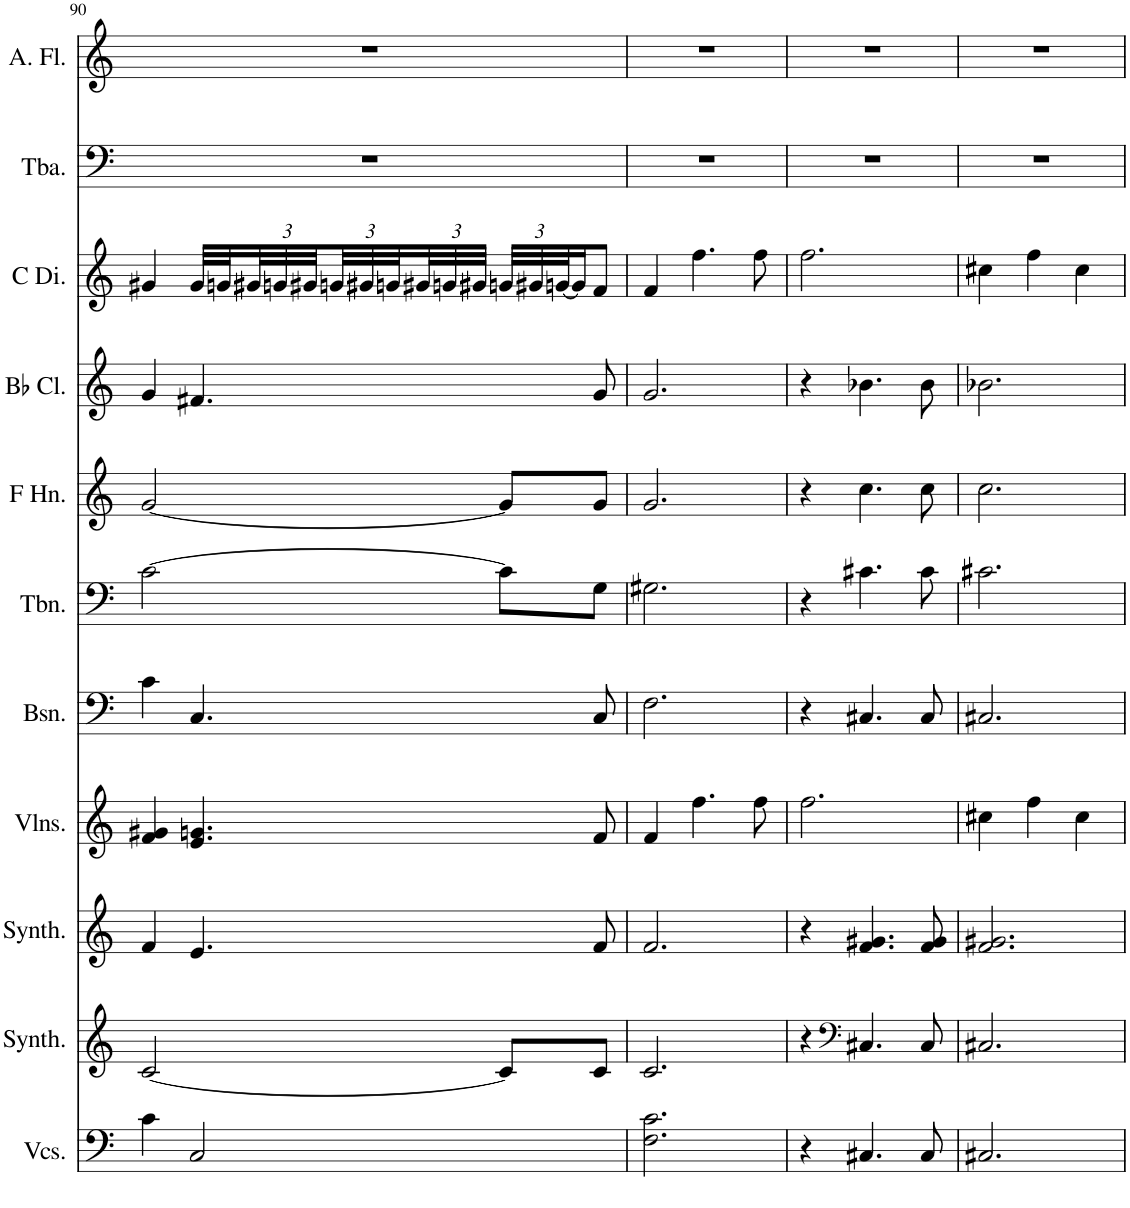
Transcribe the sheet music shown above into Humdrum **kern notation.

**kern	**kern	**kern	**kern	**kern	**kern	**kern	**kern	**kern	**kern	**kern
*part11	*part10	*part9	*part8	*part7	*part6	*part5	*part4	*part3	*part2	*part1
*staff11	*staff10	*staff9	*staff8	*staff7	*staff6	*staff5	*staff4	*staff3	*staff2	*staff1
*I"Violoncellos, D'Bass/Strings, etc	*I"String Synthesizer, Synth strings, etc	*I"String Synthesizer, Synth strings 2	*I"Violins, 1st violins	*I"Bassoon, Bass 2	*I"Trombone, Bass 1	*I"Horn in F, Tenor	*I"Bb Clarinet, Alto	*I"C Dizi, Treble	*I"Tuba, Bass Solo	*I"Alto Flute, Contralto Solo
*I'Vcs.	*I'Synth.	*I'Synth.	*I'Vlns.	*I'Bsn.	*I'Tbn.	*	*I'Bb Cl.	*I'C Di.	*I'Tba.	*I'A. Fl.
!!LO:PB:g=z
*clefF4	*clefG2	*clefG2	*clefG2	*clefF4	*clefF4	*clefG2	*clefG2	*clefG2	*clefF4	*clefG2
*	*	*	*	*	*	*Trd4c7	*Trd1c2	*Trd-7c-12	*	*Trd3c5
*k[]	*k[]	*k[]	*k[]	*k[]	*k[]	*k[]	*k[]	*k[]	*k[]	*k[]
*M3/4	*M3/4	*M3/4	*M3/4	*M3/4	*M3/4	*M3/4	*M3/4	*M3/4	*M3/4	*M3/4
=90	=90	=90	=90	=90	=90	=90	=90	=90	=90	=90
4c\	[2c/	4f/	4f/ 4g#X/	4c\	[2c\	[2g/	4g/	4g#X/	2.r	2.r
2C/	.	4.e/	4.e/ 4.gn/	4.C/	.	.	4.f#X/	32g#/LLL	.	.
.	.	.	.	.	.	.	.	32gn/	.	.
*	*	*	*	*	*	*	*	*Xbrackettup	*	*
.	.	.	.	.	.	.	.	48g#X/	.	.
.	.	.	.	.	.	.	.	48gn/	.	.
.	.	.	.	.	.	.	.	48g#X/	.	.
.	.	.	.	.	.	.	.	48gn/	.	.
.	.	.	.	.	.	.	.	48g#X/	.	.
.	.	.	.	.	.	.	.	48gn/	.	.
.	.	.	.	.	.	.	.	48g#X/	.	.
.	.	.	.	.	.	.	.	48gn/	.	.
.	.	.	.	.	.	.	.	48g#X/JJJ	.	.
.	8c/L]	.	.	.	8c\L]	8g/L]	.	48gn/LLL	.	.
.	.	.	.	.	.	.	.	48g#X/	.	.
.	.	.	.	.	.	.	.	[48gn/J	.	.
.	.	.	.	.	.	.	.	16g/J]	.	.
.	8c/J	8f/	8f/	8C/	8G\J	8g/J	8g/	8f/J	.	.
=91	=91	=91	=91	=91	=91	=91	=91	=91	=91	=91
2.F\ 2.c\	2.c/	2.f/	4f/	2.F\	2.G#X\	2.g/	2.g/	4f/	2.r	2.r
.	.	.	4.ff\	.	.	.	.	4.ff\	.	.
.	.	.	8ff\	.	.	.	.	8ff\	.	.
=92	=92	=92	=92	=92	=92	=92	=92	=92	=92	=92
4r	4r	4r	2.ff\	4r	4r	4r	4r	2.ff\	2.r	2.r
*	*clefF4	*	*	*	*	*	*	*	*	*
4.C#X/	4.C#X/	4.f/ 4.g#X/	.	4.C#X/	4.c#X\	4.cc\	4.b-X\	.	.	.
8C#/	8C#/	8f/ 8g#/	.	8C#/	8c#\	8cc\	8b-\	.	.	.
=93	=93	=93	=93	=93	=93	=93	=93	=93	=93	=93
2.C#X/	2.C#X/	2.f/ 2.g#X/	4cc#X\	2.C#X/	2.c#X\	2.cc\	2.b-X\	4cc#X\	2.r	2.r
.	.	.	4ff\	.	.	.	.	4ff\	.	.
.	.	.	4cc#\	.	.	.	.	4cc#\	.	.
=	=	=	=	=	=	=	=	=	=	=
*-	*-	*-	*-	*-	*-	*-	*-	*-	*-	*-
